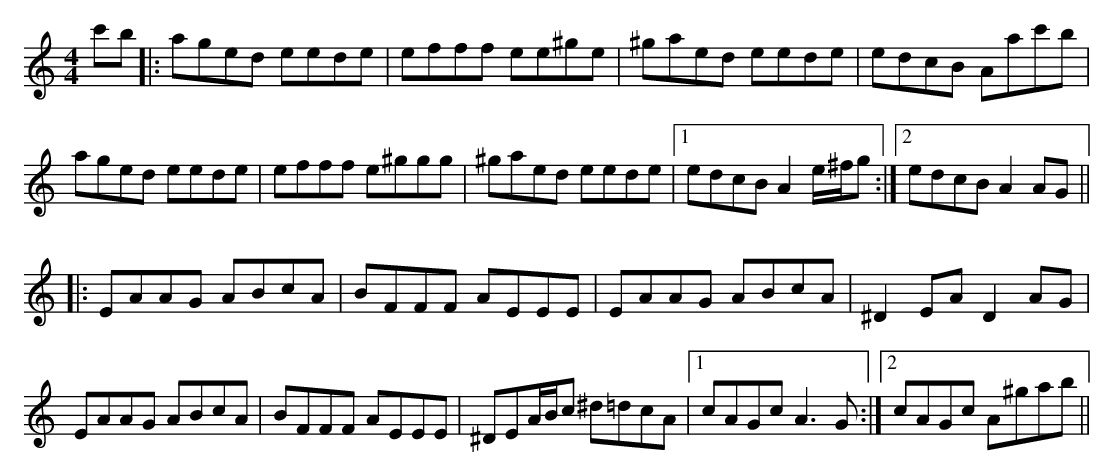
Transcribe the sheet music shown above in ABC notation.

X:1
M:4/4
K:Amin
c'b|:aged eede|efff ee^ge|^gaed eede|edcB Aac'b|
aged eede|efff e^ggg|^gaed eede|1 edcB A2e/^f/g:|2 edcB A2AG||
|:EAAG ABcA|BFFF AEEE|EAAG ABcA|^D2EA D2AG|
EAAG ABcA|BFFF AEEE|^DEA/B/c ^d=dcA|1 cAGc A3G:|2 cAGc A^gab||
